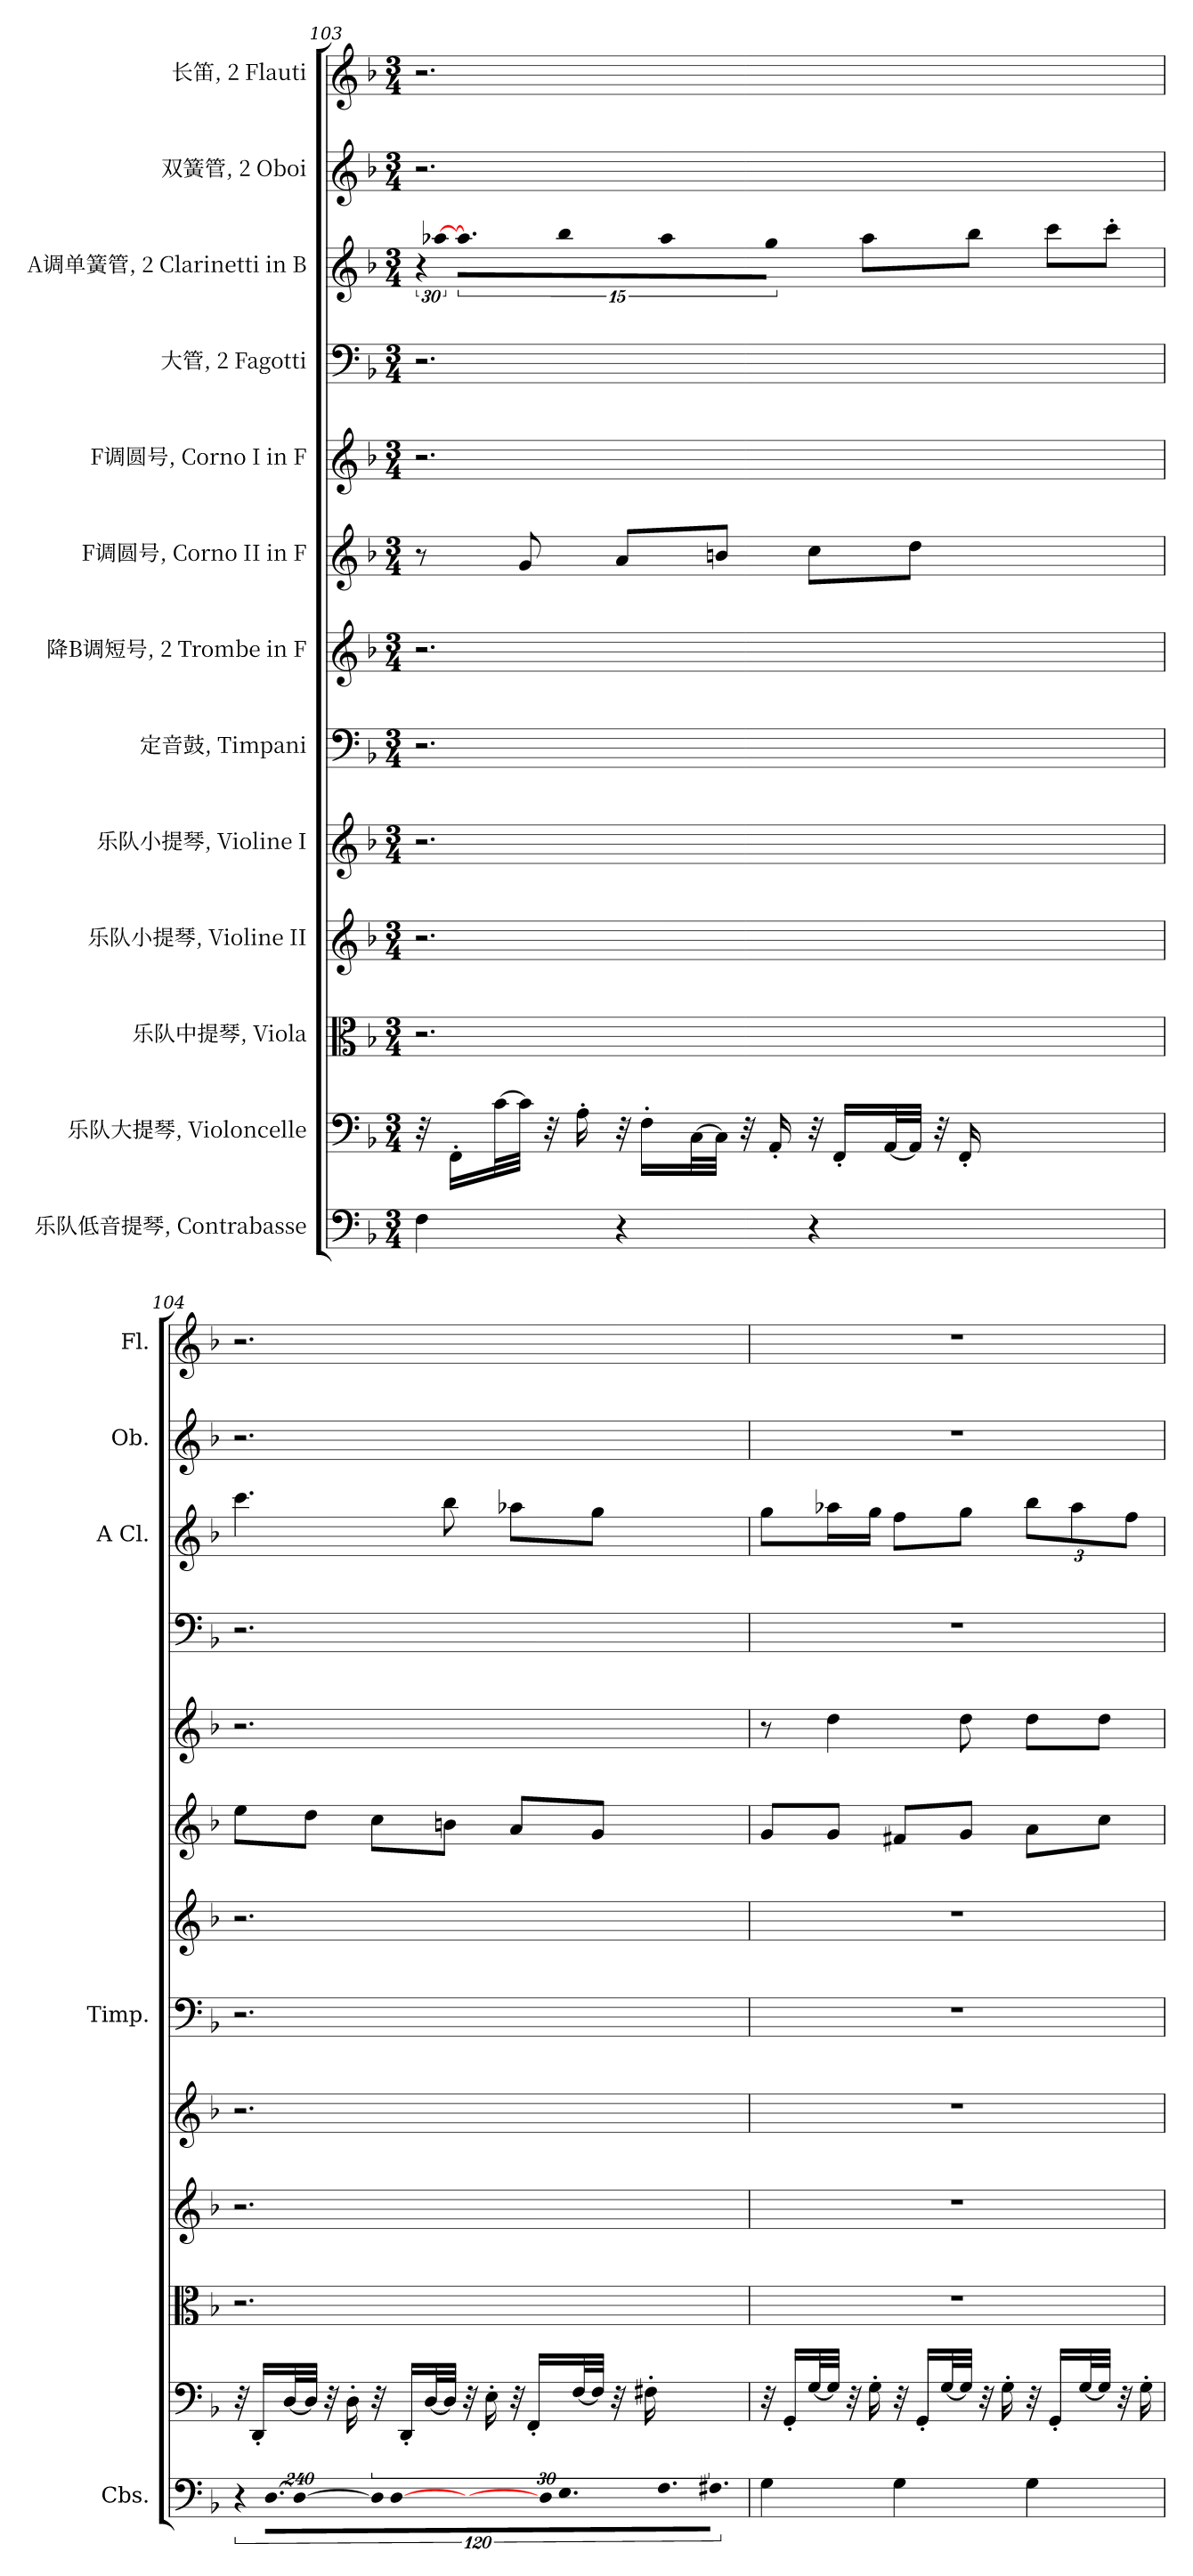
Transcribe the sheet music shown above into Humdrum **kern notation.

**kern	**kern	**kern	**kern	**kern	**kern	**kern	**kern	**kern	**kern	**kern	**kern	**kern
*part13	*part12	*part11	*part10	*part9	*part8	*part7	*part6	*part5	*part4	*part3	*part2	*part1
*staff13	*staff12	*staff11	*staff10	*staff9	*staff8	*staff7	*staff6	*staff5	*staff4	*staff3	*staff2	*staff1
*I"乐队低音提琴, Contrabasse	*I"乐队大提琴, Violoncelle	*I"乐队中提琴, Viola	*I"乐队小提琴, Violine II	*I"乐队小提琴, Violine I	*I"定音鼓, Timpani	*I"降B调短号, 2 Trombe in F	*I"F调圆号, Corno II in F	*I"F调圆号, Corno I in F	*I"大管, 2 Fagotti	*I"A调单簧管, 2 Clarinetti in B	*I"双簧管, 2 Oboi	*I"长笛, 2 Flauti
*I'Cbs.	*	*	*	*	*I'Timp.	*	*	*	*	*I'A Cl.	*I'Ob.	*I'Fl.
*clefF4	*clefF4	*clefC3	*clefG2	*clefG2	*clefF4	*clefG2	*clefG2	*clefG2	*clefF4	*clefG2	*clefG2	*clefG2
*ITrd7c12	*	*	*	*	*	*ITrd1c2	*ITrd4c7	*ITrd4c7	*	*ITrd2c3	*	*
*k[b-]	*k[b-]	*k[b-]	*k[b-]	*k[b-]	*k[b-]	*k[b-e-a-]	*k[b-e-]	*k[b-e-]	*k[b-]	*k[f#c#]	*k[b-]	*k[b-]
*M3/4	*M3/4	*M3/4	*M3/4	*M3/4	*M3/4	*M3/4	*M3/4	*M3/4	*M3/4	*M3/4	*M3/4	*M3/4
*MM96	*MM96	*MM96	*MM96	*MM96	*MM96	*MM96	*MM96	*MM96	*MM96	*MM96	*MM96	*MM96
=103	=103	=103	=103	=103	=103	=103	=103	=103	=103	=103	=103	=103
!	!	!	!	!	!	!	!	!	!	!LO:N:vis=64	!	!
4FF\	32r	2.r	2.r	2.r	2.r	2.r	8r	2.r	2.r	960%17r	2.r	2.r
!	!	!	!	!	!	!	!	!	!	!LO:N:vis=256%9	!	!
.	.	.	.	.	.	.	.	.	.	[960%17ffn\	.	.
.	16FF'\LL	.	.	.	.	.	.	.	.	.	.	.
.	.	.	.	.	.	.	.	.	.	1920ryy	.	.
!	!	!	!	!	!	!	!	!	!	!LO:N:vis=16.	!	!
.	.	.	.	.	.	.	.	.	.	960%103ff\LL]	.	.
.	[32c\L	.	.	.	.	.	.	.	.	.	.	.
.	32c\JJJ]	.	.	.	.	.	8c/	.	.	.	.	.
!	!	!	!	!	!	!	!	!	!	!LO:N:vis=32	!	!
.	.	.	.	.	.	.	.	.	.	640%23gg\L	.	.
.	32r	.	.	.	.	.	.	.	.	.	.	.
!	!	!	!	!	!	!	!	!	!	!LO:N:vis=32	!	!
.	.	.	.	.	.	.	.	.	.	640%23ff\	.	.
.	16A'\	.	.	.	.	.	.	.	.	.	.	.
!	!	!	!	!	!	!	!	!	!	!LO:N:vis=32	!	!
.	.	.	.	.	.	.	.	.	.	640%23ee\JJJ	.	.
4r	32r	.	.	.	.	.	8d/L	.	.	.	.	.
.	.	.	.	.	.	.	.	.	.	8ff\L	.	.
.	16F'\LL	.	.	.	.	.	.	.	.	.	.	.
.	[32C\L	.	.	.	.	.	.	.	.	.	.	.
.	32C\JJJ]	.	.	.	.	.	8en/J	.	.	.	.	.
.	.	.	.	.	.	.	.	.	.	8gg\J	.	.
.	32r	.	.	.	.	.	.	.	.	.	.	.
.	16AA'/	.	.	.	.	.	.	.	.	.	.	.
4r	32r	.	.	.	.	.	8f\L	.	.	.	.	.
.	.	.	.	.	.	.	.	.	.	8aa\L	.	.
.	16FF'/LL	.	.	.	.	.	.	.	.	.	.	.
.	[32AA/L	.	.	.	.	.	.	.	.	.	.	.
.	32AA/JJJ]	.	.	.	.	.	8g\J	.	.	.	.	.
.	.	.	.	.	.	.	.	.	.	8aa'\J	.	.
.	32r	.	.	.	.	.	.	.	.	.	.	.
.	16FF'/	.	.	.	.	.	.	.	.	.	.	.
960ryy	960ryy	960ryy	960ryy	960ryy	960ryy	960ryy	960ryy	960ryy	960ryy	.	960ryy	960ryy
!!LO:PB:g=z
=104	=104	=104	=104	=104	=104	=104	=104	=104	=104	=104	=104	=104
!LO:N:vis=32.	!	!	!	!	!	!	!	!	!	!	!	!
1920%103r	32r	2.r	2.r	2.r	2.r	2.r	8a\L	2.r	2.r	4.aa\	2.r	2.r
.	16DD'/LL	.	.	.	.	.	.	.	.	.	.	.
!LO:N:vis=32.	!	!	!	!	!	!	!	!	!	!	!	!
[1920%103DD\KKL	.	.	.	.	.	.	.	.	.	.	.	.
.	[32D/L	.	.	.	.	.	.	.	.	.	.	.
!LO:N:vis=8	!	!	!	!	!	!	!	!	!	!	!	!
960%137DD\_	.	.	.	.	.	.	.	.	.	.	.	.
.	32D/JJJ]	.	.	.	.	.	8g\J	.	.	.	.	.
.	32r	.	.	.	.	.	.	.	.	.	.	.
.	16D'\	.	.	.	.	.	.	.	.	.	.	.
!LO:N:vis=256%9	!	!	!	!	!	!	!	!	!	!	!	!
960%17DD\KKK]	32r	.	.	.	.	.	8f\L	.	.	.	.	.
!LO:N:vis=8	!	!	!	!	!	!	!	!	!	!	!	!
[960%137DD\	.	.	.	.	.	.	.	.	.	.	.	.
.	16DD'/LL	.	.	.	.	.	.	.	.	.	.	.
.	[32D/L	.	.	.	.	.	.	.	.	.	.	.
.	32D/JJJ]	.	.	.	.	.	8en\J	.	.	8gg\	.	.
.	32r	.	.	.	.	.	.	.	.	.	.	.
1920ryy	.	.	.	.	.	.	.	.	.	.	.	.
!LO:N:vis=256%9	!	!	!	!	!	!	!	!	!	!	!	!
960%17DD\KKL]	.	.	.	.	.	.	.	.	.	.	.	.
!LO:N:vis=16.	!	!	!	!	!	!	!	!	!	!	!	!
960%103EE\	.	.	.	.	.	.	.	.	.	.	.	.
.	16E'\	.	.	.	.	.	.	.	.	.	.	.
.	32r	.	.	.	.	.	8d/L	.	.	8ffn\L	.	.
.	16FF'/LL	.	.	.	.	.	.	.	.	.	.	.
!LO:N:vis=16.	!	!	!	!	!	!	!	!	!	!	!	!
960%103FF\	.	.	.	.	.	.	.	.	.	.	.	.
.	[32F/L	.	.	.	.	.	.	.	.	.	.	.
.	32F/JJJ]	.	.	.	.	.	8c/J	.	.	8ee\J	.	.
!LO:N:vis=16.	!	!	!	!	!	!	!	!	!	!	!	!
960%103FF#X\JJ	.	.	.	.	.	.	.	.	.	.	.	.
.	32r	.	.	.	.	.	.	.	.	.	.	.
.	16F#X'\	.	.	.	.	.	.	.	.	.	.	.
.	1920ryy	1920ryy	1920ryy	1920ryy	1920ryy	1920ryy	1920ryy	1920ryy	1920ryy	1920ryy	1920ryy	1920ryy
=105	=105	=105	=105	=105	=105	=105	=105	=105	=105	=105	=105	=105
4GG\	32r	2.r	2.r	2.r	2.r	2.r	8c/L	8r	2.r	8ee\L	2.r	2.r
.	16GG'/LL	.	.	.	.	.	.	.	.	.	.	.
.	[32G/L	.	.	.	.	.	.	.	.	.	.	.
.	32G/JJJ]	.	.	.	.	.	8c/J	4g\	.	16ffn\L	.	.
.	32r	.	.	.	.	.	.	.	.	.	.	.
.	16G'\	.	.	.	.	.	.	.	.	16ee\JJ	.	.
4GG\	32r	.	.	.	.	.	8Bn/L	.	.	8dd\L	.	.
.	16GG'/LL	.	.	.	.	.	.	.	.	.	.	.
.	[32G/L	.	.	.	.	.	.	.	.	.	.	.
.	32G/JJJ]	.	.	.	.	.	8c/J	8g\	.	8ee\J	.	.
.	32r	.	.	.	.	.	.	.	.	.	.	.
.	16G'\	.	.	.	.	.	.	.	.	.	.	.
*	*	*	*	*	*	*	*	*	*	*Xbrackettup	*	*
4GG\	32r	.	.	.	.	.	8d\L	8g\L	.	12gg\L	.	.
.	16GG'/LL	.	.	.	.	.	.	.	.	.	.	.
.	.	.	.	.	.	.	.	.	.	12ff\	.	.
.	[32G/L	.	.	.	.	.	.	.	.	.	.	.
.	32G/JJJ]	.	.	.	.	.	8f\J	8g\J	.	.	.	.
.	32r	.	.	.	.	.	.	.	.	.	.	.
.	.	.	.	.	.	.	.	.	.	12dd\J	.	.
.	16G'\	.	.	.	.	.	.	.	.	.	.	.
=	=	=	=	=	=	=	=	=	=	=	=	=
*-	*-	*-	*-	*-	*-	*-	*-	*-	*-	*-	*-	*-
